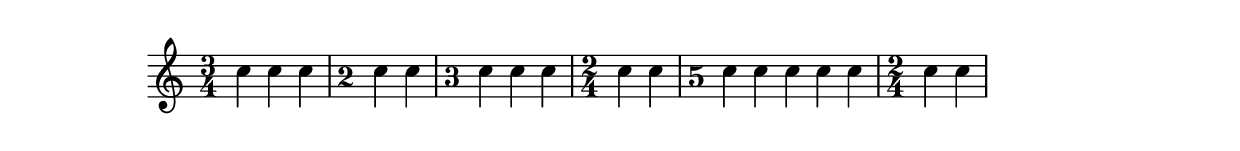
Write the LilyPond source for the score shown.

%% DO NOT EDIT this file manually; it is automatically
%% generated from LSR http://lsr.dsi.unimi.it
%% Make any changes in LSR itself, or in Documentation/snippets/new/ ,
%% and then run scripts/auxiliar/makelsr.py
%%
%% This file is in the public domain.
\version "2.14.2"

\header {
  lsrtags = "tweaks-and-overrides, rhythms"

%% Translation of GIT committish: b482c3e5b56c3841a88d957e0ca12964bd3e64fa
  texidoces = "

A veces, la indicación de compás no debe imprimir la fracción completa
(p.ej.  7/4), sino sólo el numerador (7 en este caso).  Esto se puede
hacer fácilmente utilizando @code{\\override Staff.TimeSignature
#'style = #'single-digit} para cambiar el estilo
permanentemente. Usando @code{\\revert Staff.TimeSignature #'style},
se puede revertir el cambio.  Para aplicar el estilo de un dígito
único a una sola indicación de compás, utilice la instrucción
@code{\\override} y anteponga la instrucción @code{\\once}.

"
  doctitlees = "Indicación de compás imprimiendo sólo el numerador (en lugar de la fracción)"

%% Translation of GIT committish: 3b125956b08d27ef39cd48bfa3a2f1e1bb2ae8b4
  texidocfr = "
La métrique est parfois indiquée non pas par une fraction (p.ex. 7/4)
mais simplement par son numérateur (7 dans ce cas).  L'instruction
@code{\\override Staff.TimeSignature #'style = #'single-digit} permet de
déroger au style par défaut de manière permanente -- un @code{\\revert
Staff.TimeSignature #'style} d'annuler ces modifications.  Lorsque cette
métrique sous la forme d'une seul chiffre ne se présente qu'une seule
fois, il suffit de faire précéder l'instruction @code{\\override} d'un
simple @code{\\once}.

"
  doctitlefr = "Affichage seulement du numérateur d'une métrique (au
lieu d'une fraction)"


  texidoc = "
Sometimes, a time signature should not print the whole fraction (e.g.
7/4), but only the numerator (7 in this case). This can be easily done
by using @code{\\override Staff.TimeSignature #'style = #'single-digit}
to change the style permanently. By using @code{\\revert
Staff.TimeSignature #'style}, this setting can be reversed. To apply
the single-digit style to only one time signature, use the
@code{\\override} command and prefix it with a @code{\\once}.

"
  doctitle = "Time signature printing only the numerator as a number (instead of the fraction)"
} % begin verbatim


\relative c'' {
  \time 3/4
  c4 c c
  % Change the style permanently
  \override Staff.TimeSignature #'style = #'single-digit
  \time 2/4
  c4 c
  \time 3/4
  c4 c c
  % Revert to default style:
  \revert Staff.TimeSignature #'style
  \time 2/4
  c4 c
  % single-digit style only for the next time signature
  \once \override Staff.TimeSignature #'style = #'single-digit
  \time 5/4
  c4 c c c c
  \time 2/4
  c4 c
}

